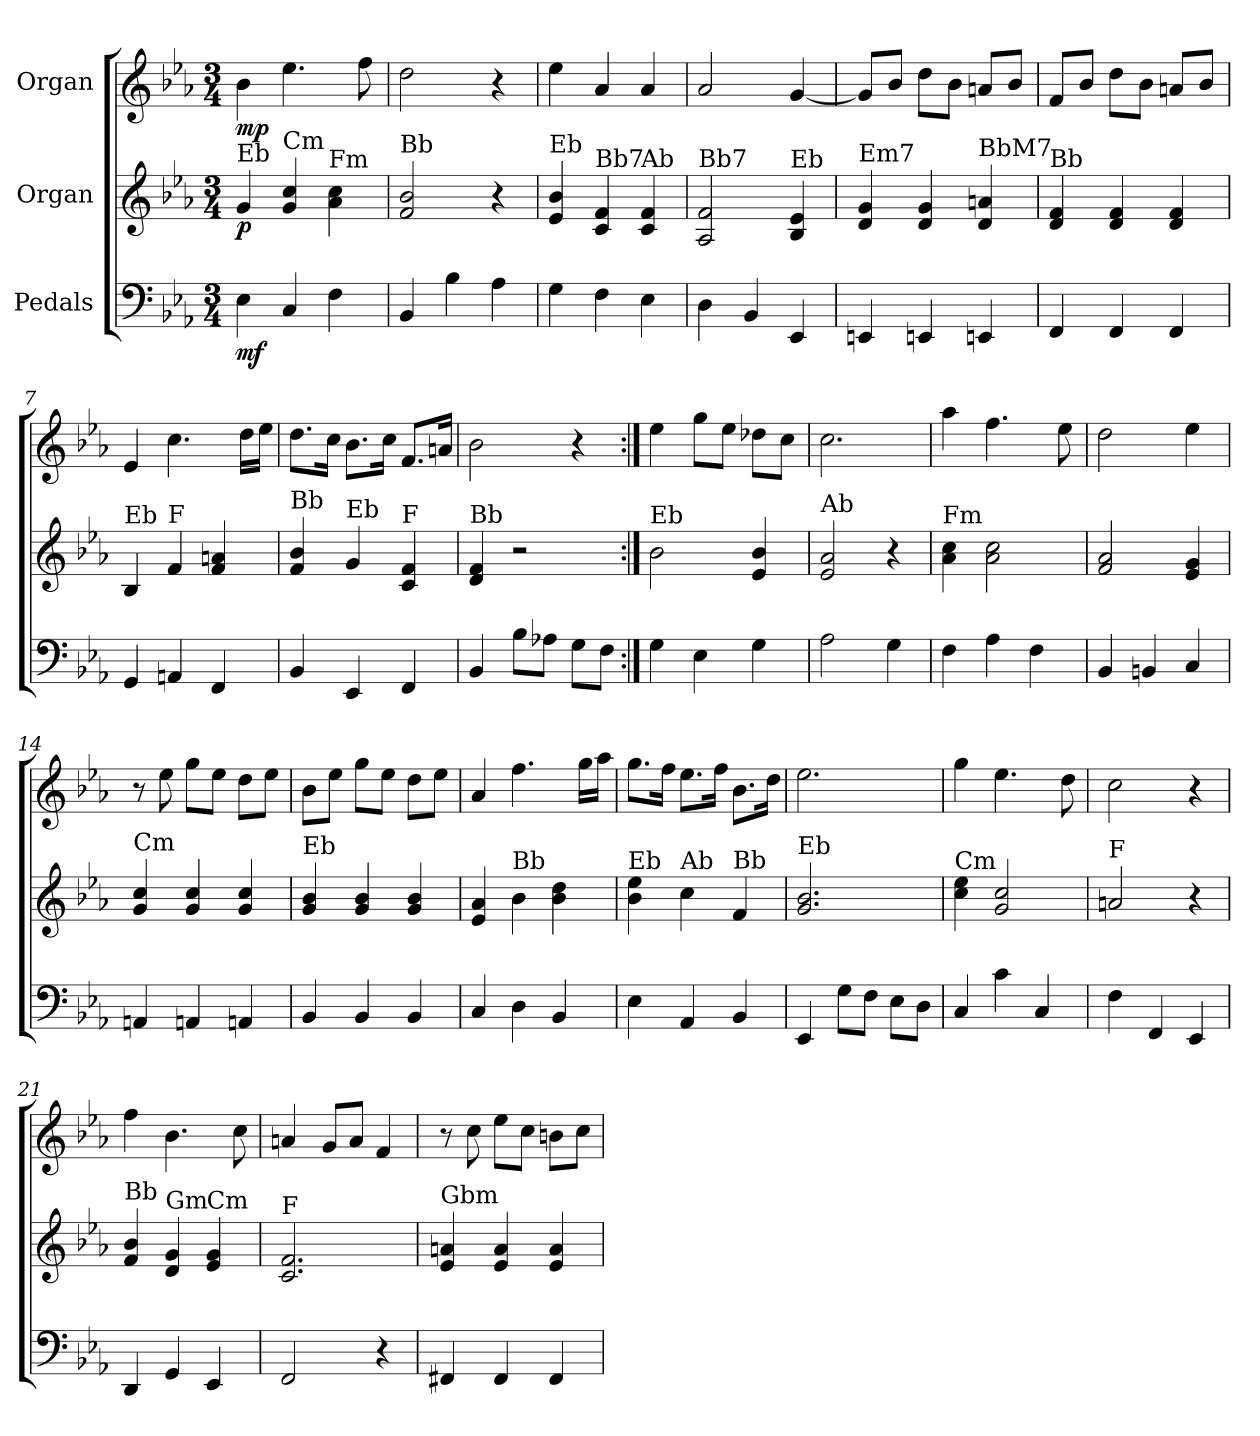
**kern	**dynam	**kern	**dynam	**kern	**dynam
*part3	*part3	*part2	*part2	*part1	*part1
*staff3	*staff3	*staff2	*staff2	*staff1	*staff1
*I"Pedals	*	*I"Organ	*	*I"Organ	*
*clefF4	*	*clefG2	*	*clefG2	*
*k[b-e-a-]	*	*k[b-e-a-]	*	*k[b-e-a-]	*
*M3/4	*	*M3/4	*	*M3/4	*
*MM68	*	*MM68	*	*MM68	*
=1	=1	=1	=1	=1	=1
!	!	!LO:TX:a:t=Eb	!	!	!
!	!LO:DY:b	!	!LO:DY:b	!	!LO:DY:b
4E-\	mf	4g/	p	4b-\	mp
!	!	!LO:TX:a:t=Cm	!	!	!
4C/	.	4g/ 4cc/	.	4.ee-\	.
!	!	!LO:TX:a:t=Fm	!	!	!
4F\	.	4a-\ 4cc\	.	.	.
.	.	.	.	8ff\	.
=2	=2	=2	=2	=2	=2
!	!	!LO:TX:a:t=Bb	!	!	!
4BB-/	.	2f/ 2b-/	.	2dd\	.
4B-\	.	.	.	.	.
4A-\	.	4r	.	4r	.
=3	=3	=3	=3	=3	=3
!	!	!LO:TX:a:t=Eb	!	!	!
4G\	.	4e-/ 4b-/	.	4ee-\	.
!	!	!LO:TX:a:t=Bb7	!	!	!
4F\	.	4c/ 4f/	.	4a-/	.
!	!	!LO:TX:a:t=Ab	!	!	!
4E-\	.	4c/ 4f/	.	4a-/	.
=4	=4	=4	=4	=4	=4
!	!	!LO:TX:a:t=Bb7	!	!	!
4D\	.	2A-/ 2f/	.	2a-/	.
4BB-/	.	.	.	.	.
!	!	!LO:TX:a:t=Eb	!	!	!
4EE-/	.	4B-/ 4e-/	.	[4g/	.
=5	=5	=5	=5	=5	=5
!	!	!LO:TX:a:t=Em7	!	!	!
4EEn/	.	4d/ 4g/	.	8g/L]	.
.	.	.	.	8b-/J	.
4EEn/	.	4d/ 4g/	.	8dd\L	.
.	.	.	.	8b-\J	.
!	!	!LO:TX:a:t=BbM7	!	!	!
4EEn/	.	4d/ 4an/	.	8an/L	.
.	.	.	.	8b-/J	.
=6	=6	=6	=6	=6	=6
!	!	!LO:TX:a:t=Bb	!	!	!
4FF/	.	4d/ 4f/	.	8f/L	.
.	.	.	.	8b-/J	.
4FF/	.	4d/ 4f/	.	8dd\L	.
.	.	.	.	8b-\J	.
4FF/	.	4d/ 4f/	.	8an/L	.
.	.	.	.	8b-/J	.
=7	=7	=7	=7	=7	=7
!	!	!LO:TX:a:t=Eb	!	!	!
4GG/	.	4B-/	.	4e-/	.
!	!	!LO:TX:a:t=F	!	!	!
4AAn/	.	4f/	.	4.cc\	.
4FF/	.	4f/ 4an/	.	.	.
.	.	.	.	16dd\LL	.
.	.	.	.	16ee-\JJ	.
!!LO:LB:g=z
=8	=8	=8	=8	=8	=8
!	!	!LO:TX:a:t=Bb	!	!	!
4BB-/	.	4f/ 4b-/	.	8.dd\L	.
.	.	.	.	16cc\Jk	.
!	!	!LO:TX:a:t=Eb	!	!	!
4EE-/	.	4g/	.	8.b-\L	.
.	.	.	.	16cc\Jk	.
!	!	!LO:TX:a:t=F	!	!	!
4FF/	.	4c/ 4f/	.	8.f/L	.
.	.	.	.	16an/Jk	.
=9	=9	=9	=9	=9	=9
!	!	!LO:TX:a:t=Bb	!	!	!
4BB-/	.	4d/ 4f/	.	2b-\	.
8B-\L	.	2r	.	.	.
8A-X\J	.	.	.	.	.
8G\L	.	.	.	4r	.
8F\J	.	.	.	.	.
=10:|!	=10:|!	=10:|!	=10:|!	=10:|!	=10:|!
!	!	!LO:TX:a:t=Eb	!	!	!
4G\	.	2b-\	.	4ee-\	.
4E-\	.	.	.	8gg\L	.
.	.	.	.	8ee-\J	.
4G\	.	4e-/ 4b-/	.	8dd-X\L	.
.	.	.	.	8cc\J	.
=11	=11	=11	=11	=11	=11
!	!	!LO:TX:a:t=Ab	!	!	!
2A-\	.	2e-/ 2a-/	.	2.cc\	.
4G\	.	4r	.	.	.
=12	=12	=12	=12	=12	=12
!	!	!LO:TX:a:t=Fm	!	!	!
4F\	.	4a-\ 4cc\	.	4aa-\	.
4A-\	.	2a-\ 2cc\	.	4.ff\	.
4F\	.	.	.	.	.
.	.	.	.	8ee-\	.
=13	=13	=13	=13	=13	=13
4BB-/	.	2f/ 2a-/	.	2dd\	.
4BBn/	.	.	.	.	.
4C/	.	4e-/ 4g/	.	4ee-\	.
=14	=14	=14	=14	=14	=14
!	!	!LO:TX:a:t=Cm	!	!	!
4AAn/	.	4g/ 4cc/	.	8r	.
.	.	.	.	8ee-\	.
4AAn/	.	4g/ 4cc/	.	8gg\L	.
.	.	.	.	8ee-\J	.
4AAn/	.	4g/ 4cc/	.	8dd\L	.
.	.	.	.	8ee-\J	.
=15	=15	=15	=15	=15	=15
!	!	!LO:TX:a:t=Eb	!	!	!
4BB-/	.	4g/ 4b-/	.	8b-\L	.
.	.	.	.	8ee-\J	.
4BB-/	.	4g/ 4b-/	.	8gg\L	.
.	.	.	.	8ee-\J	.
4BB-/	.	4g/ 4b-/	.	8dd\L	.
.	.	.	.	8ee-\J	.
!!LO:LB:g=z
=16	=16	=16	=16	=16	=16
4C/	.	4e-/ 4a-/	.	4a-/	.
!	!	!LO:TX:a:t=Bb	!	!	!
4D\	.	4b-\	.	4.ff\	.
4BB-/	.	4b-\ 4dd\	.	.	.
.	.	.	.	16gg\LL	.
.	.	.	.	16aa-\JJ	.
=17	=17	=17	=17	=17	=17
!	!	!LO:TX:a:t=Eb	!	!	!
4E-\	.	4b-\ 4ee-\	.	8.gg\L	.
.	.	.	.	16ff\Jk	.
!	!	!LO:TX:a:t=Ab	!	!	!
4AA-/	.	4cc\	.	8.ee-\L	.
.	.	.	.	16ff\Jk	.
!	!	!LO:TX:a:t=Bb	!	!	!
4BB-/	.	4f/	.	8.b-\L	.
.	.	.	.	16dd\Jk	.
=18	=18	=18	=18	=18	=18
!	!	!LO:TX:a:t=Eb	!	!	!
4EE-/	.	2.g/ 2.b-/	.	2.ee-\	.
8G\L	.	.	.	.	.
8F\J	.	.	.	.	.
8E-\L	.	.	.	.	.
8D\J	.	.	.	.	.
=19	=19	=19	=19	=19	=19
!	!	!LO:TX:a:t=Cm	!	!	!
4C/	.	4cc\ 4ee-\	.	4gg\	.
4c\	.	2g/ 2cc/	.	4.ee-\	.
4C/	.	.	.	.	.
.	.	.	.	8dd\	.
=20	=20	=20	=20	=20	=20
!	!	!LO:TX:a:t=F	!	!	!
4F\	.	2an/	.	2cc\	.
4FF/	.	.	.	.	.
4EE-/	.	4r	.	4r	.
=21	=21	=21	=21	=21	=21
!	!	!LO:TX:a:t=Bb	!	!	!
4DD/	.	4f/ 4b-/	.	4ff\	.
!	!	!LO:TX:a:t=Gm	!	!	!
4GG/	.	4d/ 4g/	.	4.b-\	.
!	!	!LO:TX:a:t=Cm	!	!	!
4EE-/	.	4e-/ 4g/	.	.	.
.	.	.	.	8cc\	.
=22	=22	=22	=22	=22	=22
!	!	!LO:TX:a:t=F	!	!	!
2FF/	.	2.c/ 2.f/	.	4an/	.
.	.	.	.	8g/L	.
.	.	.	.	8a/J	.
4r	.	.	.	4f/	.
=23	=23	=23	=23	=23	=23
!	!	!LO:TX:a:t=Gbm	!	!	!
4FF#X/	.	4e-/ 4an/	.	8r	.
.	.	.	.	8cc\	.
4FF#/	.	4e-/ 4a/	.	8ee-\L	.
.	.	.	.	8cc\J	.
4FF#/	.	4e-/ 4a/	.	8bn\L	.
.	.	.	.	8cc\J	.
=	=	=	=	=	=
*-	*-	*-	*-	*-	*-
